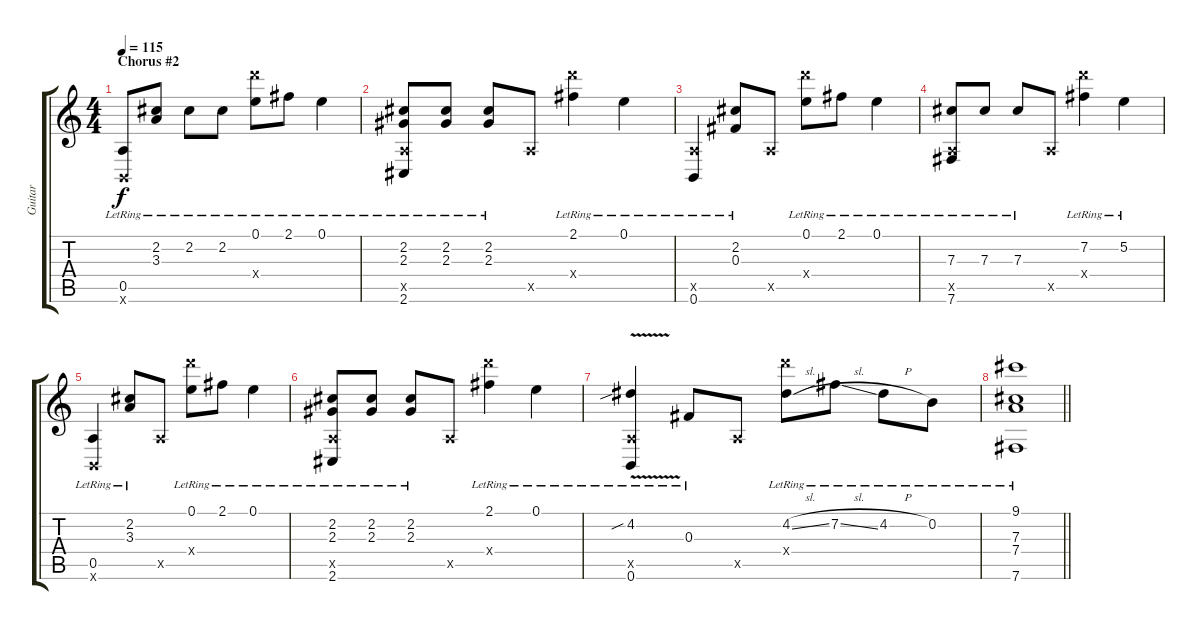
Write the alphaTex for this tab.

\track ("Guitar" "Guitar") {instrument acousticguitarsteel}
\staff {score tabs}
\tuning (E4 B3 Gb3 D3 A2 B1) {hide}
\ts (4 4)
\section ("" "Chorus #2")
\tempo 115
\clef g2
\ks c
(0.5{lr} 0.6{x}).8{dy f} (2.2{lr} 3.3{lr}).8 2.2{lr}.8 2.2{lr}.8 (0.1{lr} 24.4{x}).8 2.1{lr}.8 0.1{lr}.4 |
(2.2{lr} 2.3{lr} 0.5{x} 2.6{lr}).8 (2.2{lr} 2.3{lr}).8 (2.2{lr} 2.3{lr}).8 0.5{x}.8 (2.1{lr} 24.4{x}).4 0.1{lr}.4 |
(0.5{x} 0.6{lr}).4 (2.2{lr} 0.3{lr}).8 0.5{x}.8 (0.1{lr} 24.4{x}).8 2.1{lr}.8 0.1{lr}.4 |
(7.3{lr} 0.5{x} 7.6{lr}).8 7.3{lr}.8 7.3{lr}.8 0.5{x}.8 (7.2{lr} 24.4{x}).4 5.2{lr}.4 |
(0.5{lr} 0.6{x}).4 (2.2{lr} 3.3{lr}).8 0.5{x}.8 (0.1{lr} 24.4{x}).8 2.1{lr}.8 0.1{lr}.4 |
(2.2{lr} 2.3{lr} 0.5{x} 2.6{lr}).8 (2.2{lr} 2.3{lr}).8 (2.2{lr} 2.3{lr}).8 0.5{x}.8 (2.1{lr} 24.4{x}).4 0.1{lr}.4 |
(4.2{v sib lr} 0.5{x} 0.6{lr}).4 0.3{lr}.8 0.5{x}.8 (4.2{sl lr} 24.4{x}).8 7.2{sl lr}.8 4.2{h lr}.8 0.2{lr}.8 |
\barLineRight lightlight
(9.1 7.3{lr} 7.4 7.6{lr}).1
